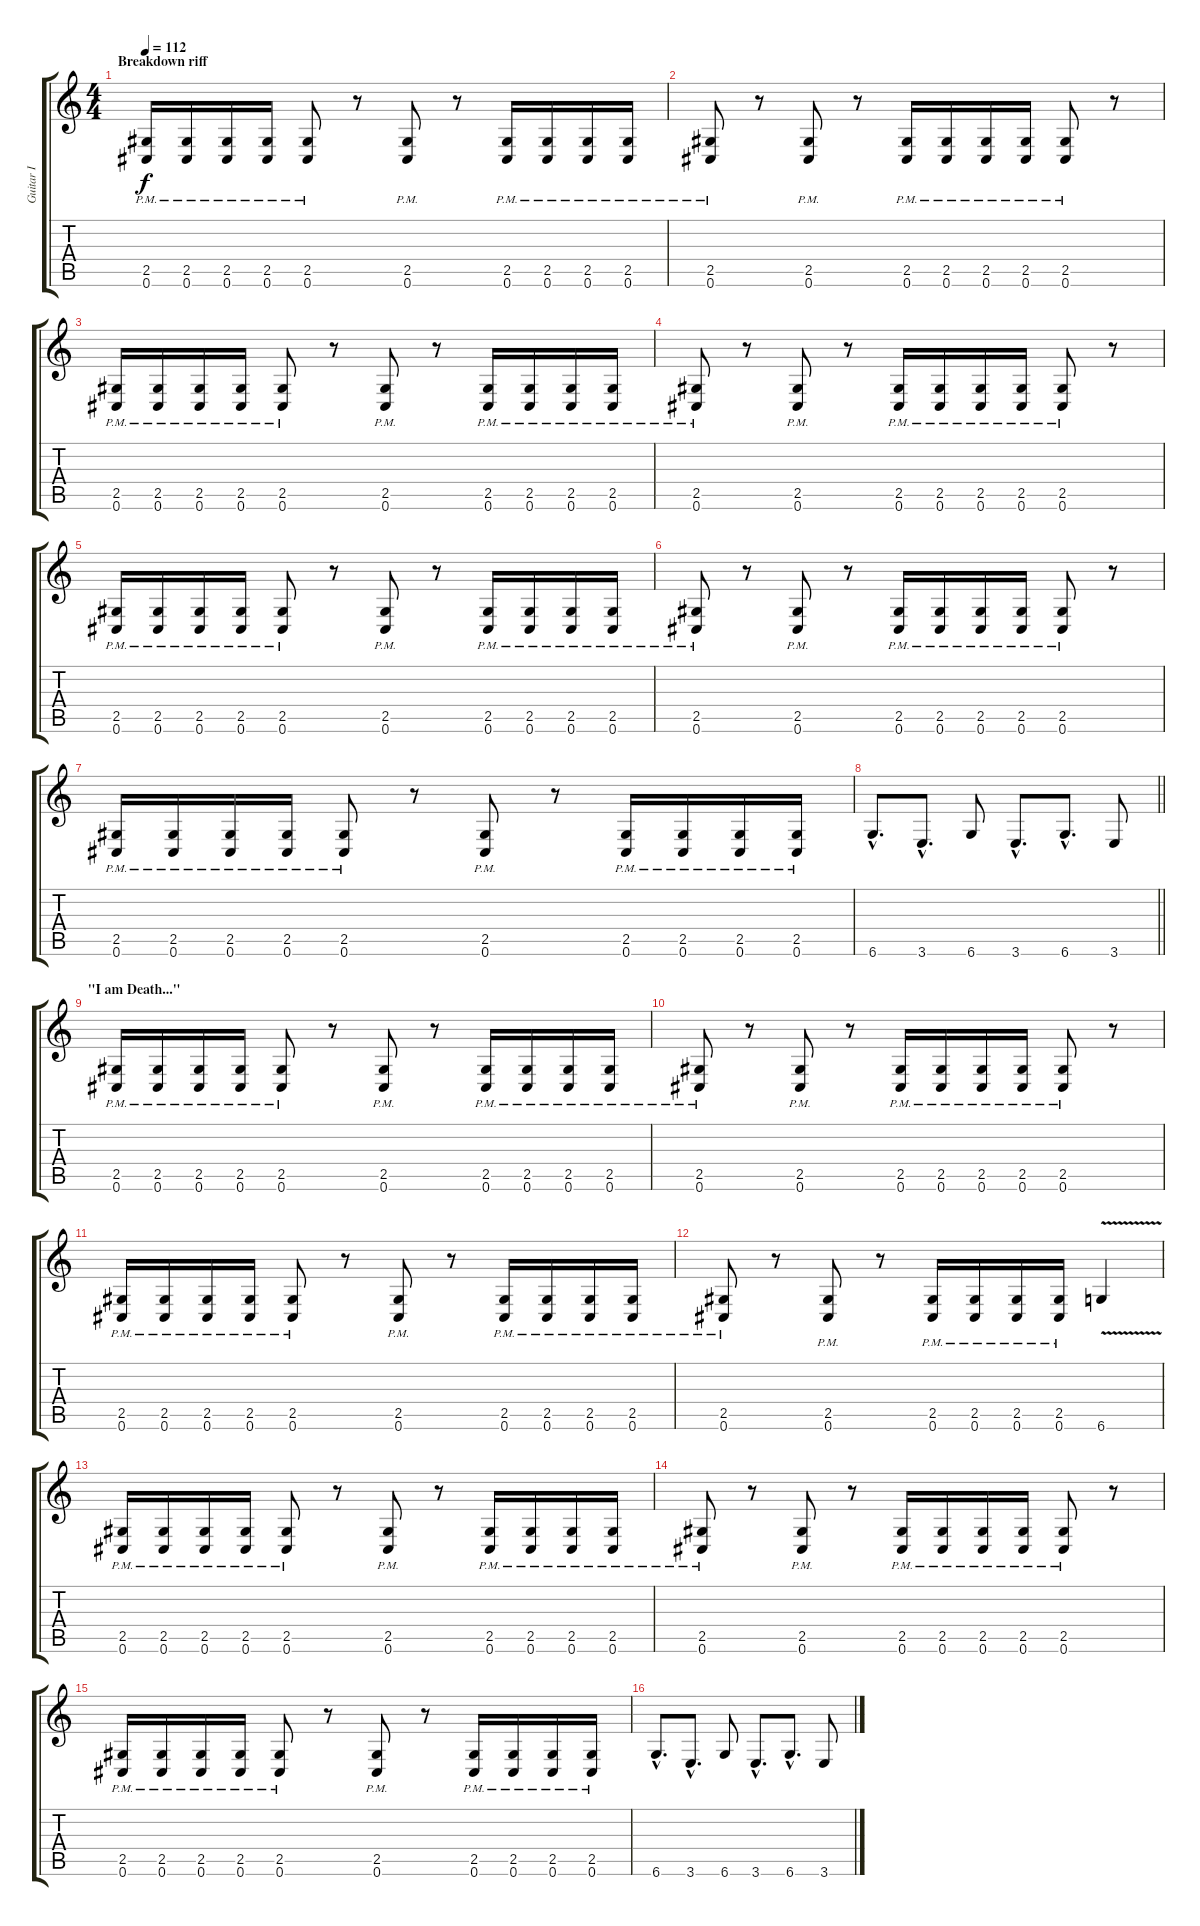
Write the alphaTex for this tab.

\track ("Guitar I" "Guitar I") {instrument distortionguitar}
\staff {score tabs}
\tuning (Db4 Ab3 E3 B2 Gb2 Db2) {hide}
\ts (4 4)
\section ("" "Breakdown riff")
\tempo 112
\tempo 136
\tempo 112
\clef g2
\ks c
(2.5{pm} 0.6{pm}).16{dy f instrument distortionguitar} (2.5{pm} 0.6{pm}).16 (2.5{pm} 0.6{pm}).16 (2.5{pm} 0.6{pm}).16 (2.5{pm} 0.6{pm}).8 r.8 (2.5{pm} 0.6{pm}).8 r.8 (2.5{pm} 0.6{pm}).16 (2.5{pm} 0.6{pm}).16 (2.5{pm} 0.6{pm}).16 (2.5{pm} 0.6{pm}).16 |
(2.5{pm} 0.6{pm}).8 r.8 (2.5{pm} 0.6{pm}).8 r.8 (2.5{pm} 0.6{pm}).16 (2.5{pm} 0.6{pm}).16 (2.5{pm} 0.6{pm}).16 (2.5{pm} 0.6{pm}).16 (2.5{pm} 0.6{pm}).8 r.8 |
(2.5{pm} 0.6{pm}).16 (2.5{pm} 0.6{pm}).16 (2.5{pm} 0.6{pm}).16 (2.5{pm} 0.6{pm}).16 (2.5{pm} 0.6{pm}).8 r.8 (2.5{pm} 0.6{pm}).8 r.8 (2.5{pm} 0.6{pm}).16 (2.5{pm} 0.6{pm}).16 (2.5{pm} 0.6{pm}).16 (2.5{pm} 0.6{pm}).16 |
(2.5{pm} 0.6{pm}).8 r.8 (2.5{pm} 0.6{pm}).8 r.8 (2.5{pm} 0.6{pm}).16 (2.5{pm} 0.6{pm}).16 (2.5{pm} 0.6{pm}).16 (2.5{pm} 0.6{pm}).16 (2.5{pm} 0.6{pm}).8 r.8 |
(2.5{pm} 0.6{pm}).16 (2.5{pm} 0.6{pm}).16 (2.5{pm} 0.6{pm}).16 (2.5{pm} 0.6{pm}).16 (2.5{pm} 0.6{pm}).8 r.8 (2.5{pm} 0.6{pm}).8 r.8 (2.5{pm} 0.6{pm}).16 (2.5{pm} 0.6{pm}).16 (2.5{pm} 0.6{pm}).16 (2.5{pm} 0.6{pm}).16 |
(2.5{pm} 0.6{pm}).8 r.8 (2.5{pm} 0.6{pm}).8 r.8 (2.5{pm} 0.6{pm}).16 (2.5{pm} 0.6{pm}).16 (2.5{pm} 0.6{pm}).16 (2.5{pm} 0.6{pm}).16 (2.5{pm} 0.6{pm}).8 r.8 |
(2.5{pm} 0.6{pm}).16 (2.5{pm} 0.6{pm}).16 (2.5{pm} 0.6{pm}).16 (2.5{pm} 0.6{pm}).16 (2.5{pm} 0.6{pm}).8 r.8 (2.5{pm} 0.6{pm}).8 r.8 (2.5{pm} 0.6{pm}).16 (2.5{pm} 0.6{pm}).16 (2.5{pm} 0.6{pm}).16 (2.5{pm} 0.6{pm}).16 |
\barLineRight lightlight
6.6{hac}.8{d} 3.6{hac}.8{d} 6.6.8 3.6{hac}.8{d} 6.6{hac}.8{d} 3.6.8 |
\section ("" "\"I am Death...\"")
(2.5{pm} 0.6{pm}).16 (2.5{pm} 0.6{pm}).16 (2.5{pm} 0.6{pm}).16 (2.5{pm} 0.6{pm}).16 (2.5{pm} 0.6{pm}).8 r.8 (2.5{pm} 0.6{pm}).8 r.8 (2.5{pm} 0.6{pm}).16 (2.5{pm} 0.6{pm}).16 (2.5{pm} 0.6{pm}).16 (2.5{pm} 0.6{pm}).16 |
(2.5{pm} 0.6{pm}).8 r.8 (2.5{pm} 0.6{pm}).8 r.8 (2.5{pm} 0.6{pm}).16 (2.5{pm} 0.6{pm}).16 (2.5{pm} 0.6{pm}).16 (2.5{pm} 0.6{pm}).16 (2.5{pm} 0.6{pm}).8 r.8 |
(2.5{pm} 0.6{pm}).16 (2.5{pm} 0.6{pm}).16 (2.5{pm} 0.6{pm}).16 (2.5{pm} 0.6{pm}).16 (2.5{pm} 0.6{pm}).8 r.8 (2.5{pm} 0.6{pm}).8 r.8 (2.5{pm} 0.6{pm}).16 (2.5{pm} 0.6{pm}).16 (2.5{pm} 0.6{pm}).16 (2.5{pm} 0.6{pm}).16 |
(2.5{pm} 0.6{pm}).8 r.8 (2.5{pm} 0.6{pm}).8 r.8 (2.5{pm} 0.6{pm}).16 (2.5{pm} 0.6{pm}).16 (2.5{pm} 0.6{pm}).16 (2.5{pm} 0.6{pm}).16 6.6{v}.4 |
(2.5{pm} 0.6{pm}).16 (2.5{pm} 0.6{pm}).16 (2.5{pm} 0.6{pm}).16 (2.5{pm} 0.6{pm}).16 (2.5{pm} 0.6{pm}).8 r.8 (2.5{pm} 0.6{pm}).8 r.8 (2.5{pm} 0.6{pm}).16 (2.5{pm} 0.6{pm}).16 (2.5{pm} 0.6{pm}).16 (2.5{pm} 0.6{pm}).16 |
(2.5{pm} 0.6{pm}).8 r.8 (2.5{pm} 0.6{pm}).8 r.8 (2.5{pm} 0.6{pm}).16 (2.5{pm} 0.6{pm}).16 (2.5{pm} 0.6{pm}).16 (2.5{pm} 0.6{pm}).16 (2.5{pm} 0.6{pm}).8 r.8 |
(2.5{pm} 0.6{pm}).16 (2.5{pm} 0.6{pm}).16 (2.5{pm} 0.6{pm}).16 (2.5{pm} 0.6{pm}).16 (2.5{pm} 0.6{pm}).8 r.8 (2.5{pm} 0.6{pm}).8 r.8 (2.5{pm} 0.6{pm}).16 (2.5{pm} 0.6{pm}).16 (2.5{pm} 0.6{pm}).16 (2.5{pm} 0.6{pm}).16 |
6.6{hac}.8{d} 3.6{hac}.8{d} 6.6.8 3.6{hac}.8{d} 6.6{hac}.8{d} 3.6.8
